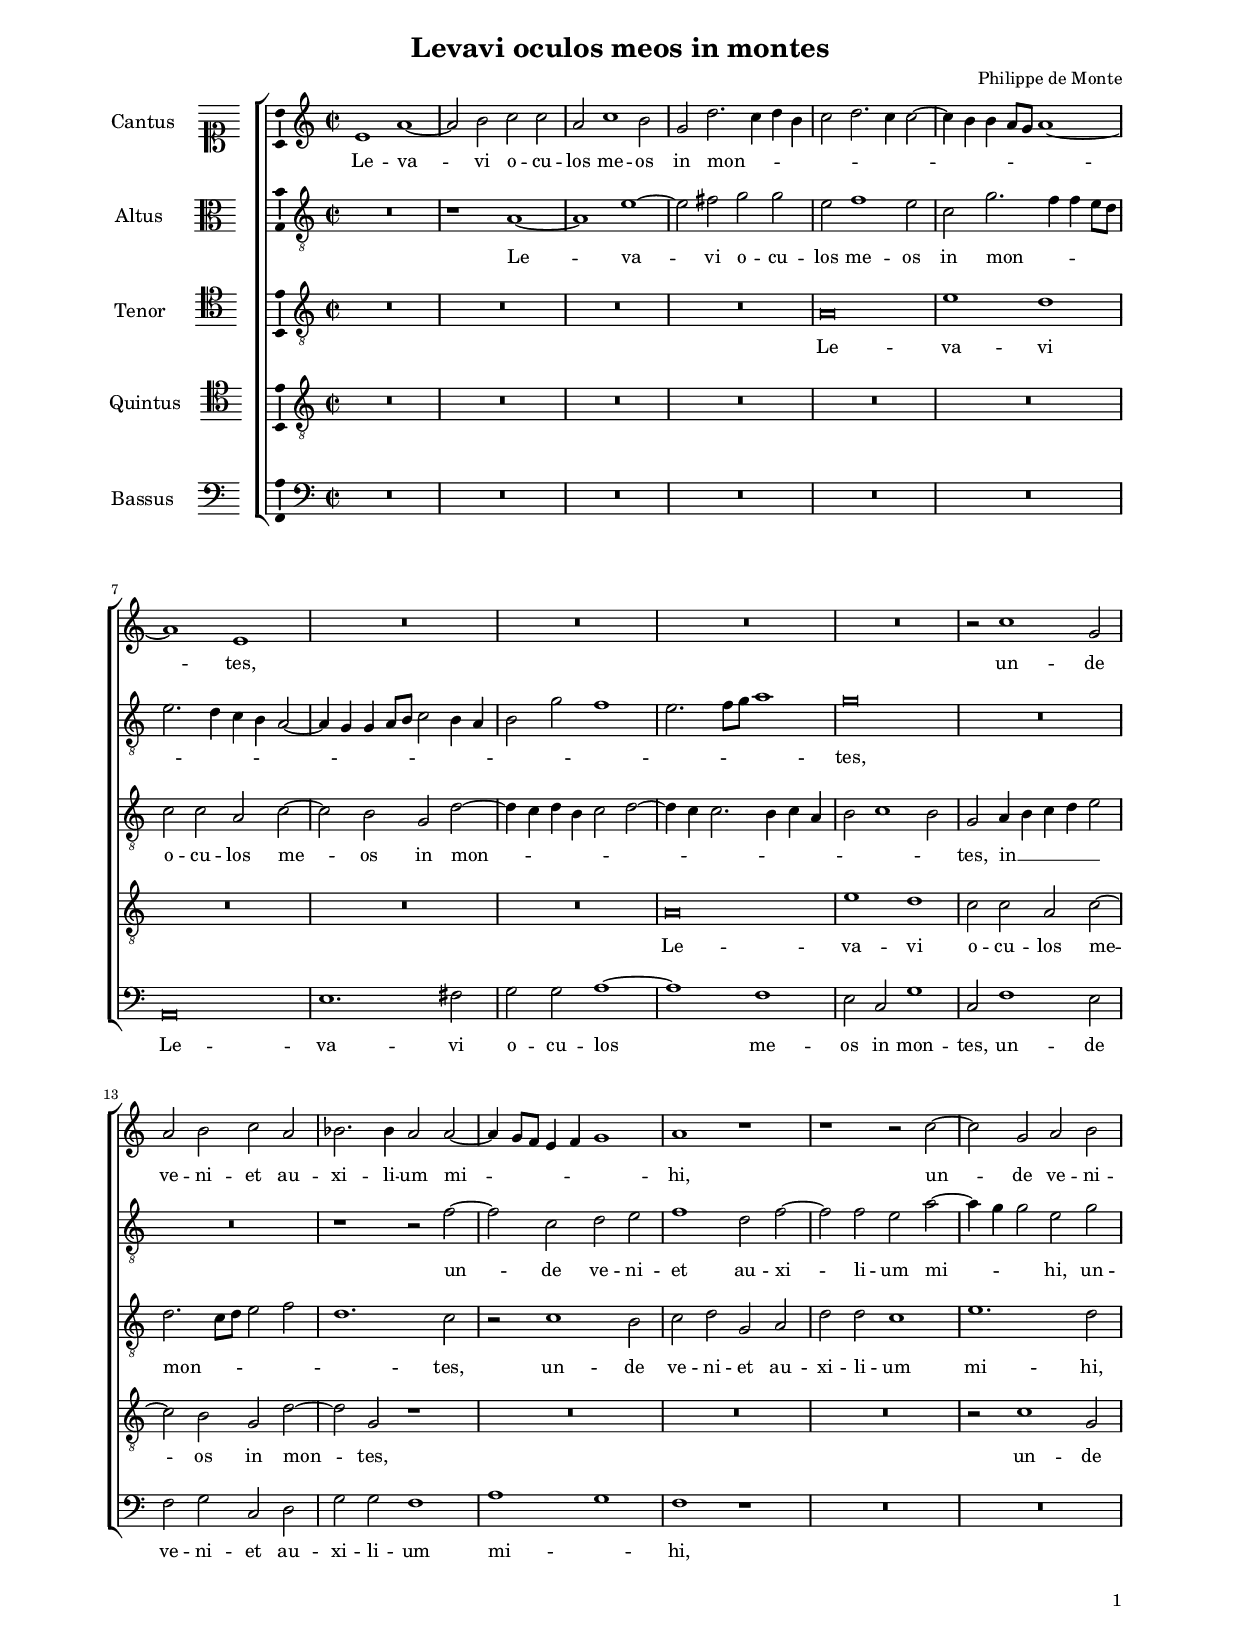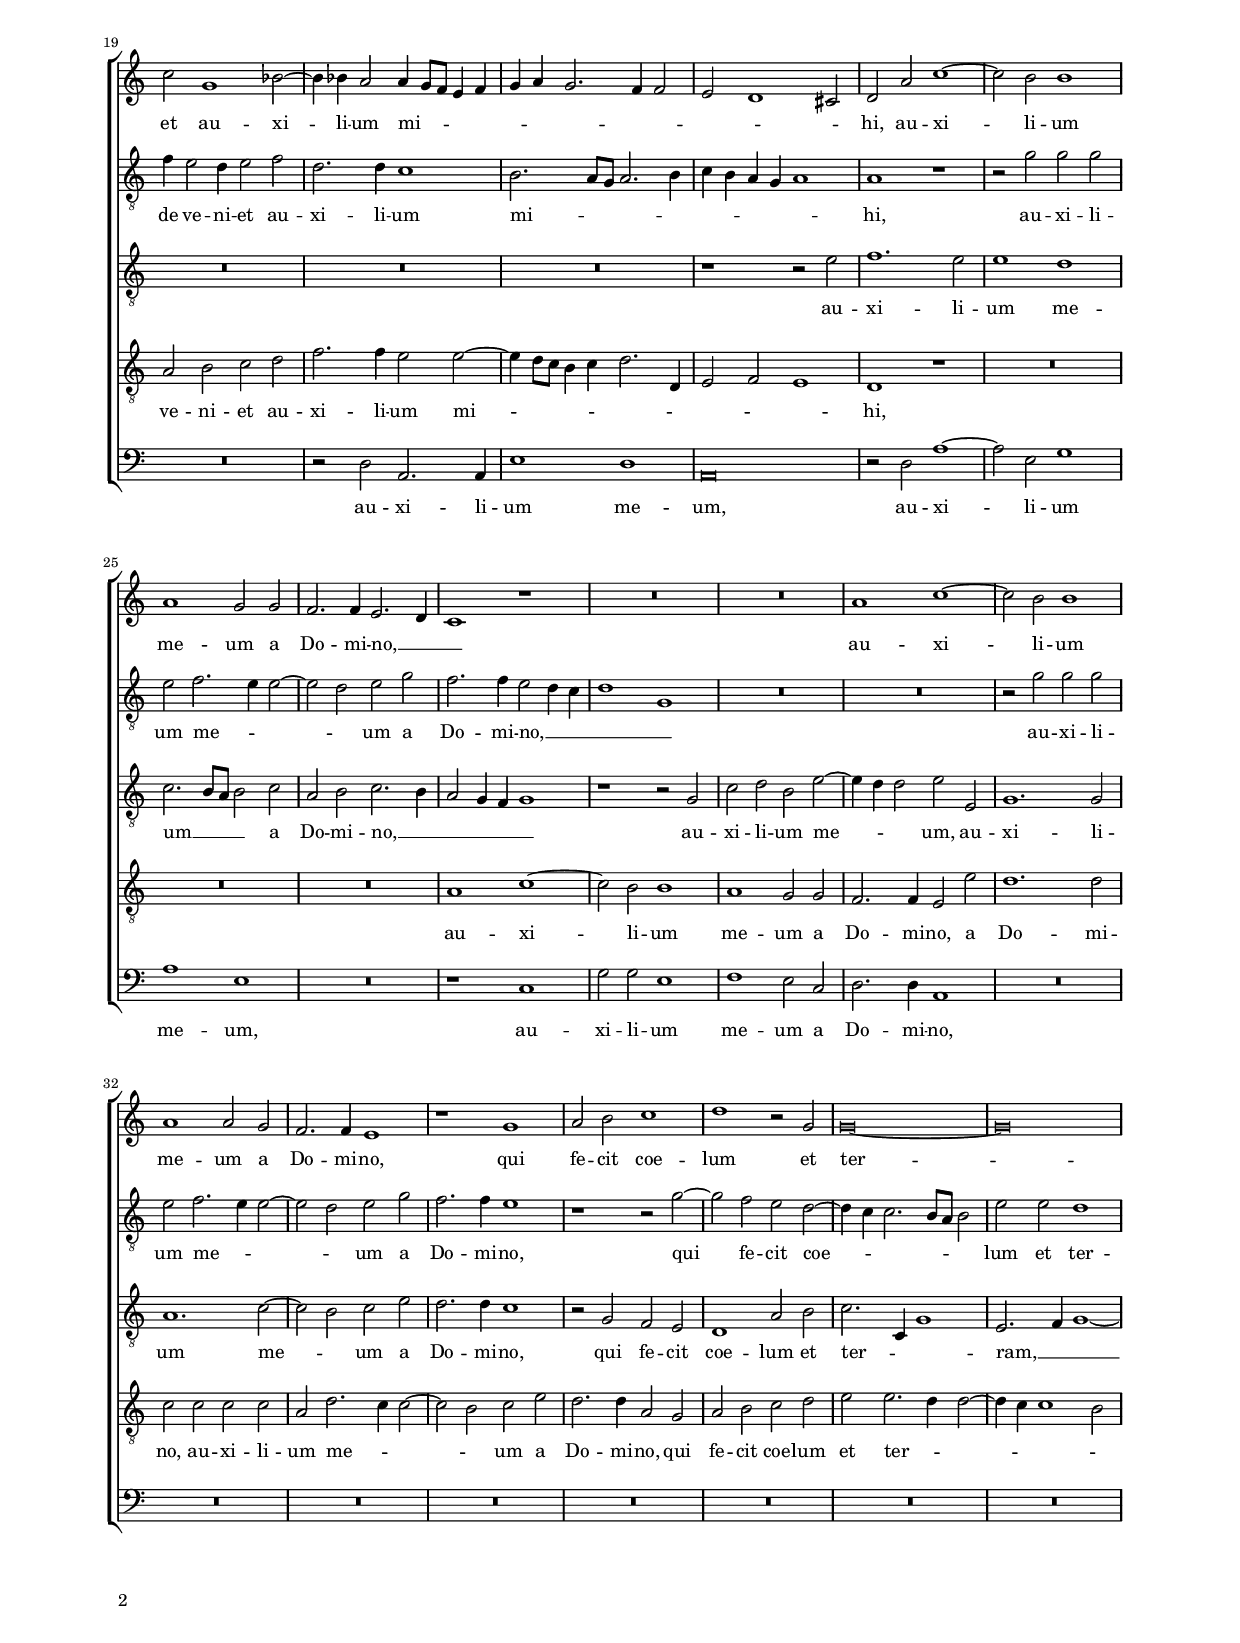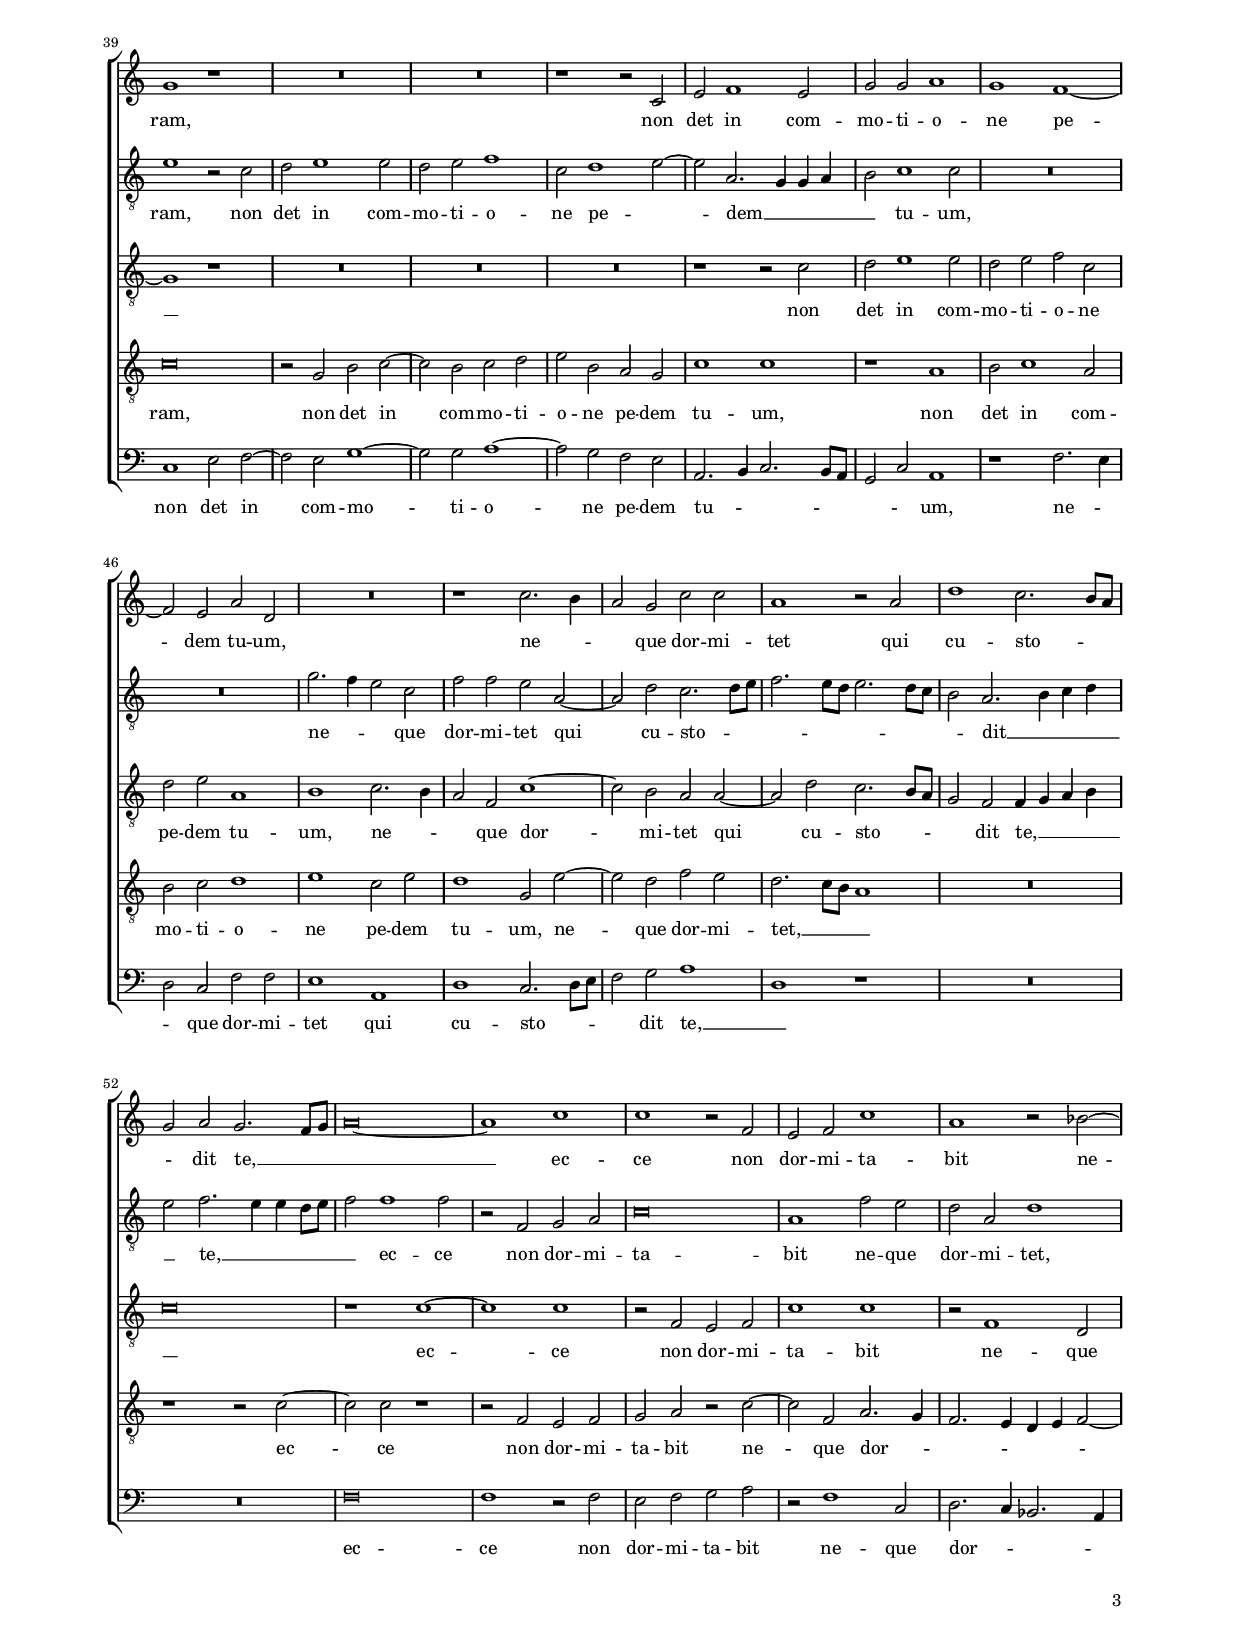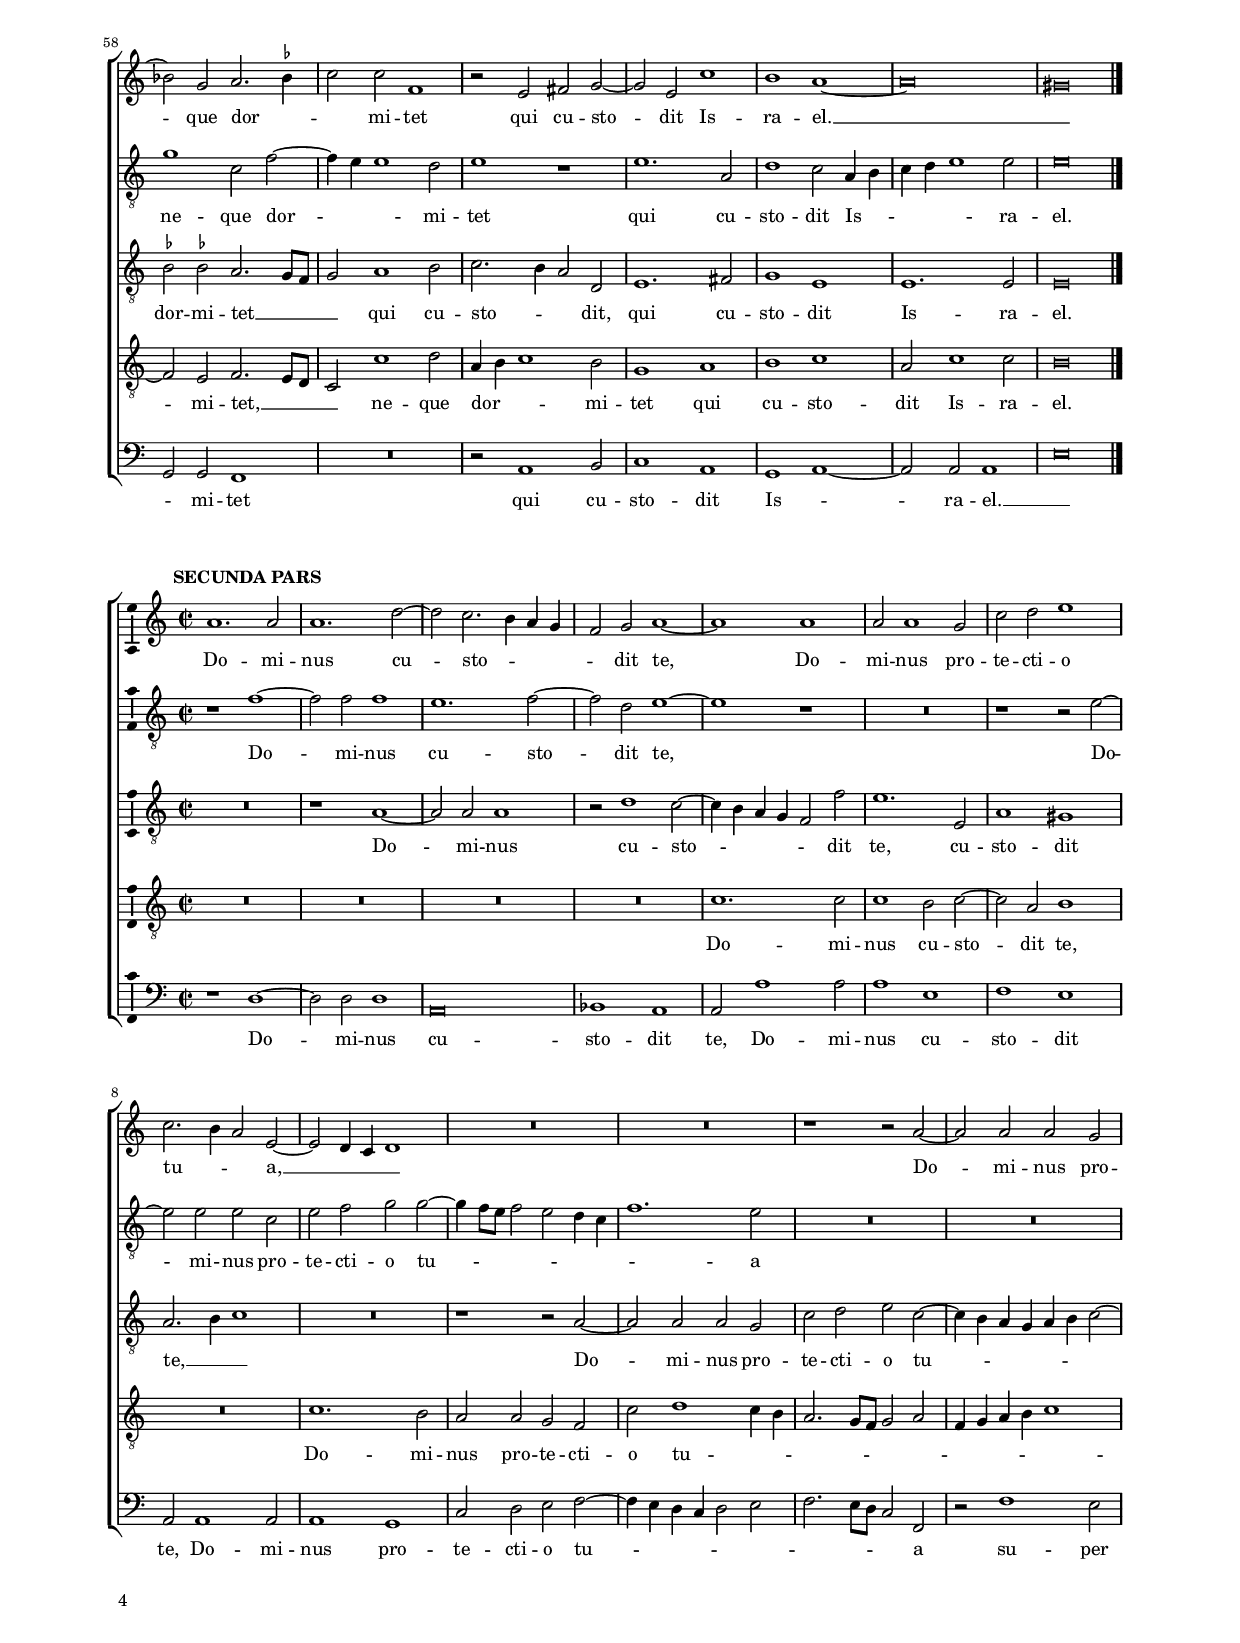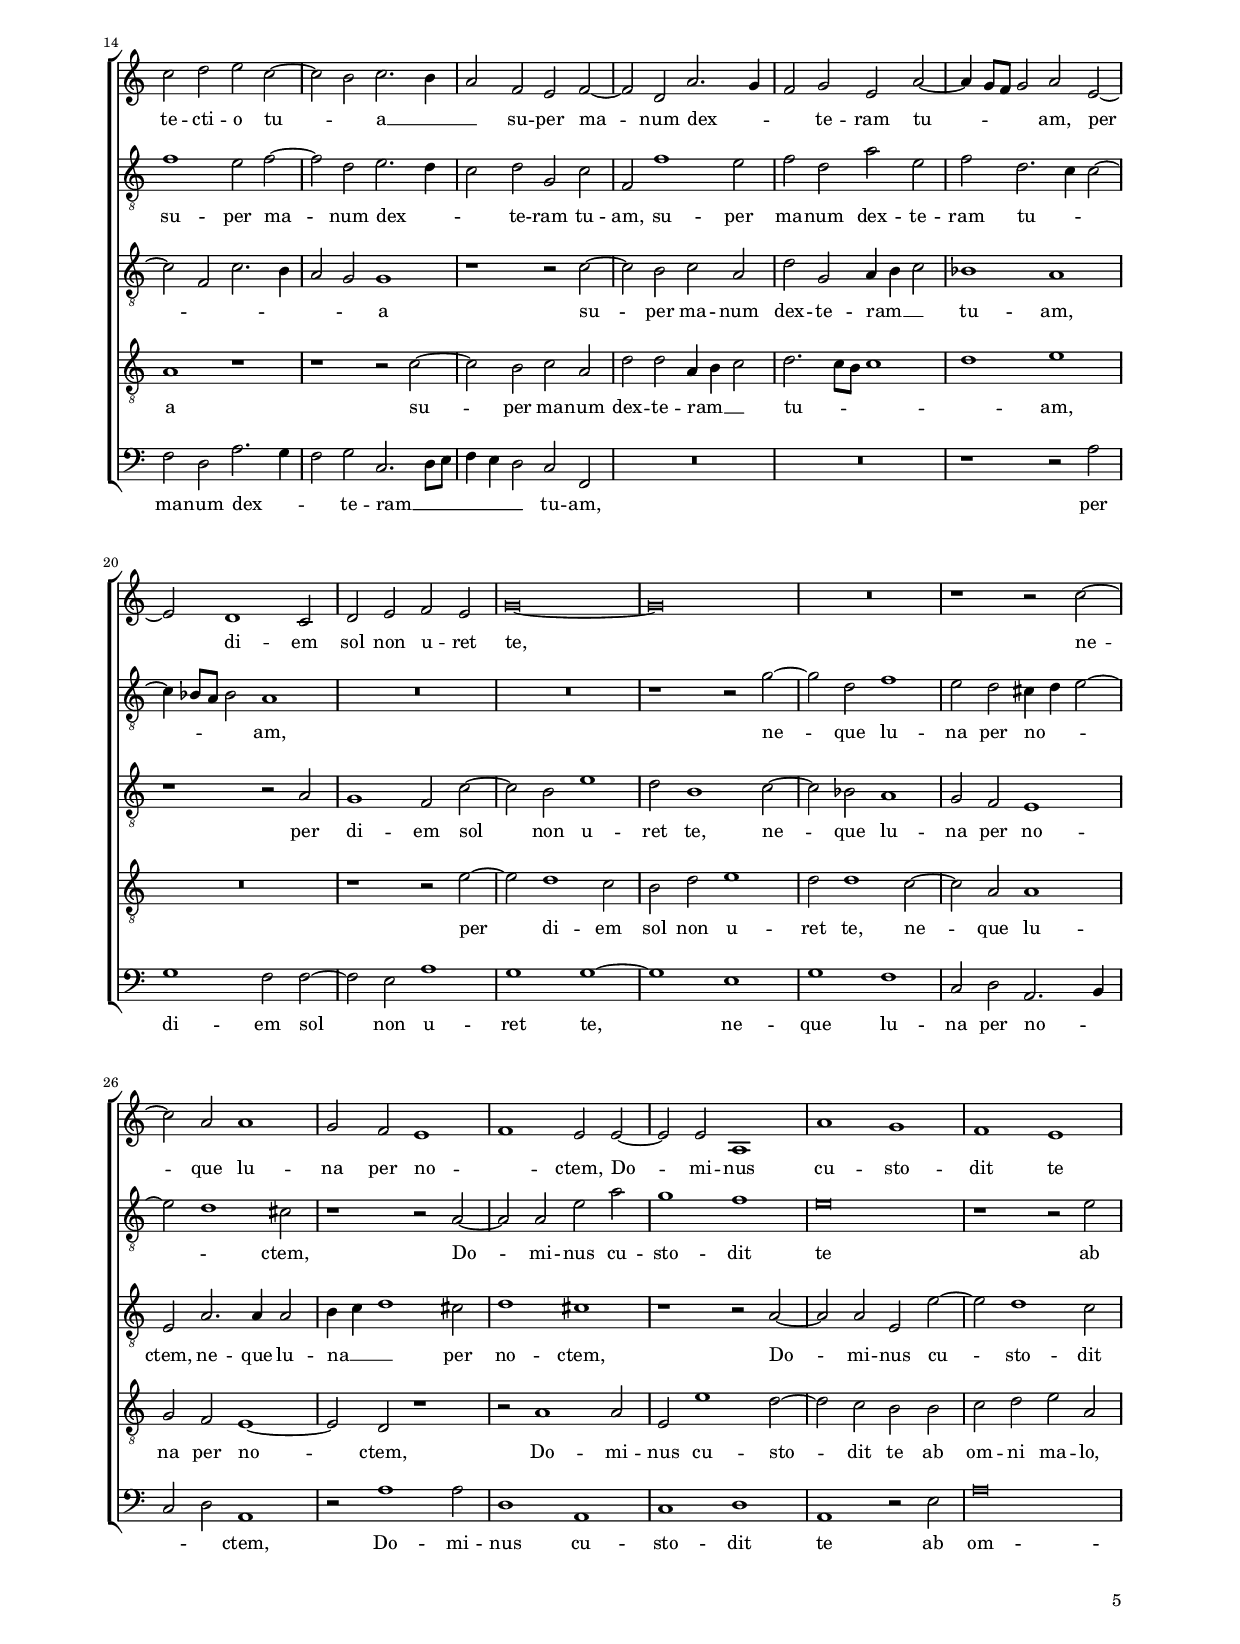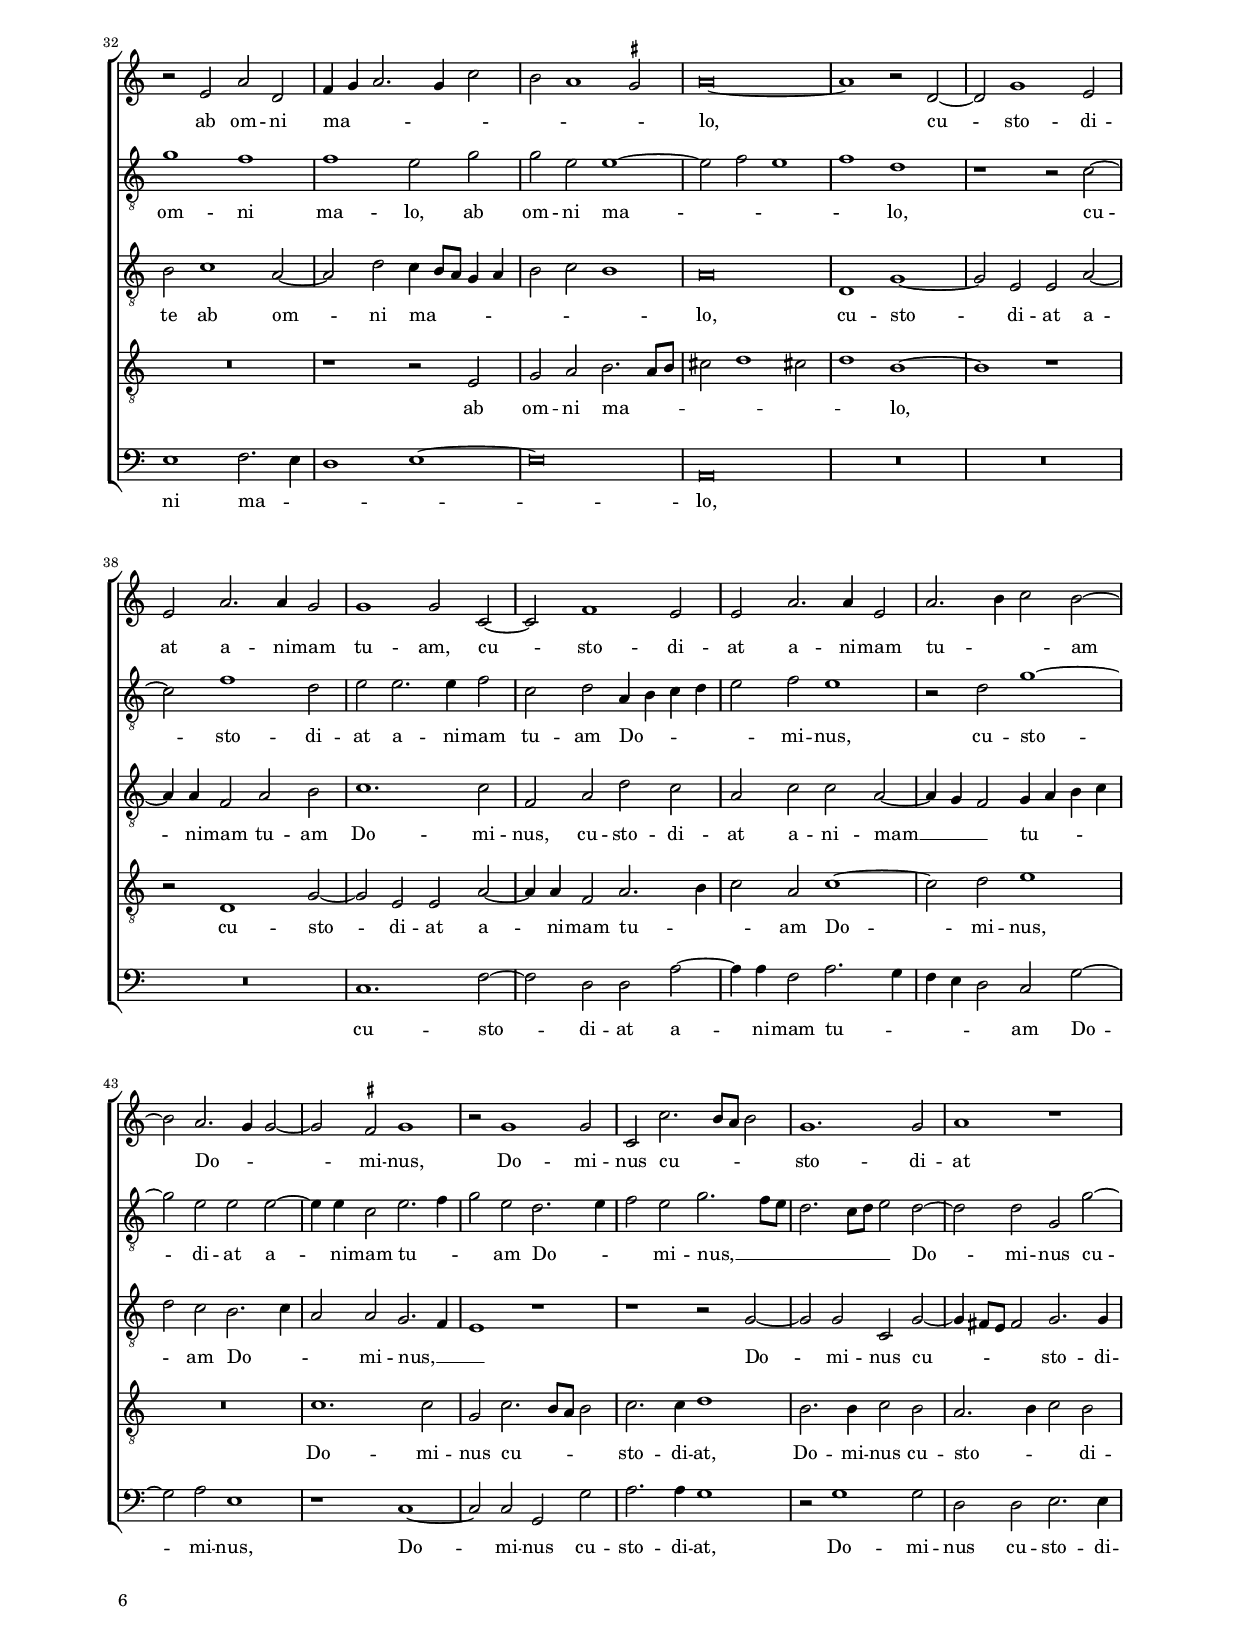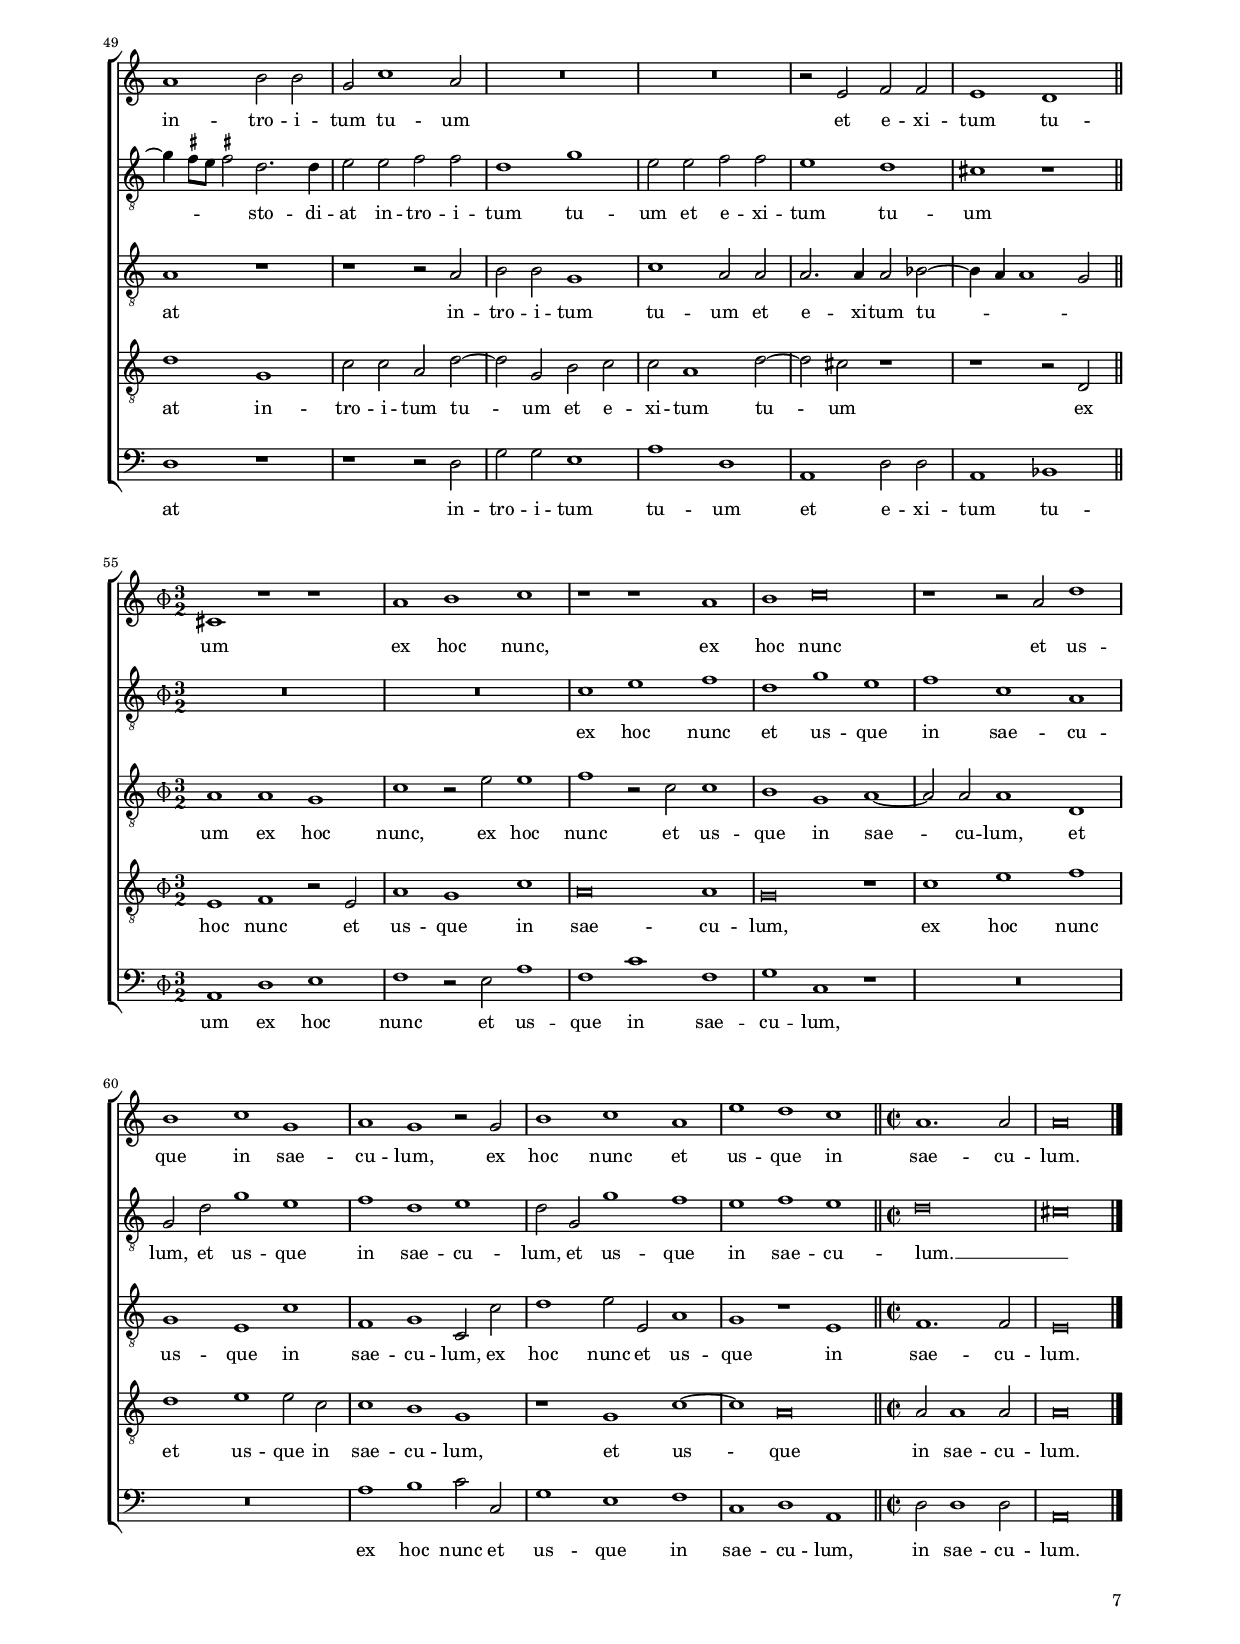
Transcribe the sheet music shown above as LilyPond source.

\header
{
  title="Levavi oculos meos in montes"
  composer="Philippe de Monte"
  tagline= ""
}

\version "2.22.0"
\language deutsch
#(set-global-staff-size 15)
% #(set-default-paper-size "letter")
#(ly:set-option 'point-and-click #f)



   #(define ((double-time-signature glyph a b) grob)
   (grob-interpret-markup grob
          (markup #:override '(baseline-skip . 2.5) #:number
                  (#:line ((markup (#:musicglyph glyph))
                           (#:fontsize -1 #:column (a b)))))))

	
	ficta = { \once \set suggestAccidentals = ##t }
	
	forget = #(define-music-function (music) (ly:music?) #{
		\accidentalStyle forget
		$music
		\accidentalStyle default
		#})
	

\paper
	{
	top-margin = 1.8 \cm
	bottom-margin = 1.2 \cm
	left-margin = 2 \cm
	right-margin = 2 \cm
	ragged-bottom = ##f
	ragged-last-bottom = ##f
	print-page-number = ##f
	score-system-spacing = #'((basic-distance . 16) (minimum-distance . 14) (padding . 5) (strechability . 150))
	system-system-spacing = #'((basic-distance . 16) (minimum-distance . 14) (padding . 5) (strechability . 150))
    oddFooterMarkup=\markup   \fill-line { "" \fromproperty #'page:page-number-string }
    evenFooterMarkup=\markup  \fill-line { \fromproperty #'page:page-number-string "" }
    last-bottom-spacing = #'((basic-distance . 12) (minimum-distance . 7) (padding . 4))
%	systems-per-page = 3
%	page-count = 6
%	min-systems-per-page = 3
	}

global = {
    % \set Staff.autoBeaming = ##f
	\key c \major
	\time 2/2 \set Score.measureLength = #(ly:make-moment 2/1)
    \set Score.tempoHideNote = ##t
    \tempo 2 = 90
    \skip 1*2*64 \bar "|."
	}
	

incipitcantus = \markup { \score {
	{
	\set Staff.instrumentName = \markup { \fontsize #1 "Cantus" }
	\key c \major
	\clef soprano
	s4 \bar ""
	}
	\layout  {
	raggedright = ##t
	indent = 1.8 \cm
	line-width = 2.5 \cm
	\context { \Staff \remove Time_signature_engraver }
	\override Staff.Clef.Y-extent = #'(0 . 0)
	}} \hspace #1 }
      
      
incipitaltus = \markup { \score {
	{
	\set Staff.instrumentName = \markup { \fontsize #1 "Altus" }
	\key c \major
	\clef alto
	s4 \bar ""
	}
	\layout  {
	raggedright = ##t
	indent = 1.8 \cm
	line-width = 2.5 \cm
	\context { \Staff \remove Time_signature_engraver }
	\override Staff.Clef.Y-extent = #'(0 . 0)
	}} \hspace #1 }


incipittenor = \markup { \score {
	{
	\set Staff.instrumentName = \markup { \fontsize #1 "Tenor" }
	\key c \major
	\clef tenor
	s4 \bar ""
	}
	\layout  {
	raggedright = ##t
	indent = 1.8 \cm
	line-width = 2.5 \cm
	\context { \Staff \remove Time_signature_engraver }
	\override Staff.Clef.Y-extent = #'(0 . 0)
	}} \hspace #1 }
      
      
incipitquintus = \markup { \score {
	{
	\set Staff.instrumentName = \markup { \fontsize #1 "Quintus" }
	\key c \major
	\clef tenor
	s4 \bar ""
	}
	\layout  {
	raggedright = ##t
	indent = 1.8 \cm
	line-width = 2.5 \cm
	\context { \Staff \remove Time_signature_engraver }
	\override Staff.Clef.Y-extent = #'(0 . 0)
	}} \hspace #1 }
      
      
incipitbassus = \markup { \score {
	{
	\set Staff.instrumentName = \markup { \fontsize #1 "Bassus" }
	\key c \major
	\clef bass
	s4 \bar ""
	}
	\layout  {
	raggedright = ##t
	indent = 1.8 \cm
	line-width = 2.5 \cm
	\context { \Staff \remove Time_signature_engraver }
	\override Staff.Clef.Y-extent = #'(0 . 0)
	}} \hspace #1 }


cantus =  \relative c''
	{
	e,1 a~
	a2 h c c
	a2 c1 h2
	g2 d'2. c4 d h
%5
	c2 d2. c4 c2~ |
	c4 h h a8 g a1~
	a1 e
	R\breve
	R\breve
%10
	R\breve |
	R\breve
	r2 c'1 g2
	a2 h c a
	b2. b4 a2 a~
%15
	a4 g8 f e4 f g1 |
	a1 r
	r1 r2 c~
	c2 g a h
	c2 g1 b2~
%20
	b4 b a2 a4 g8 f e4 f |
	g4 a g2. f4 f2
	e2 d1 cis2
	d2 a' c1~
	c2 h h1
%25
	a1 g2 g |
	f2. f4 e2. d4
	c1 r
	R\breve
	R\breve
%30
	a'1 c~ |
	c2 h h1
	a1 a2 g
	f2. f4 e1
	r1 g
%35
	a2 h c1 |
	d1 r2 g,
	g\breve~
	g\breve
	g1 r
%40
	R\breve |
	R\breve
	r1 r2 c,
	e2 f1 e2
	g2 g a1
%45
	g1 f~ |
	f2 e a d,
	R\breve
	r1 c'2. h4
	a2 g c c
%50
	a1 r2 a |
	d1 c2. h8 a
	g2 a g2. f8 g
	a\breve~
	a1 c
%55
	c1 r2 f, |
	e2 f c'1
	a1 r2 b~
	b2 g a2. \ficta b4
	c2 c f,1
%60
	r2 e fis g~ |
	g2 e c'1
	h1 a~
	a\breve
	gis\breve |
	}


altus =  \relative c'
	{
	R\breve
	r1 a~
	a1 e'~
	e2 fis g g
%5
	e2 f1 e2 |
	c2 g'2. f4 f e8 d
	e2. d4 c h a2~
	a4 g g a8 h c2 h4 a
	h2 g' f1
%10
	e2. f8 g a1 |
	g\breve
	R\breve
	R\breve
	r1 r2 f~
%15
	f2 c d e |
	f1 d2 f~
	f2 f e a~
	a4 g g2 e g
	f4 e2 d4 e2 f
%20
	d2. d4 c1 |
	h2. a8 g a2. h4
	c4 h a g a1
	a1 r
	r2 g' g g
%25
	e2 f2. e4 e2~ |
	e2 d e g
	f2. f4 e2 d4 c
	d1 g,
	R\breve
%30
	R\breve |
	r2 g' g g
	e2 f2. e4 e2~
	e2 d e g
	f2. f4 e1
%35
	r1 r2 g~ |
	g2 f e d~
	d4 c c2. h8 a h2
	e2 e d1
	e1 r2 c
%40
	d2 e1 e2 |
	d2 e f1
	c2 d1 e2~
	e2 a,2. g4 g a
	h2 c1 c2
%45
	R\breve |
	R\breve
	g'2. f4 e2 c
	f2 f e a,~
	a2 d c2. d8 e
%50
	f2. e8 d e2. d8 c |
	h2 a2. h4 c d
	e2 f2. e4 e d8 e
	f2 f1 f2
	r2 f, g a
%55
	c\breve |
	a1 f'2 e
	d2 a d1
	g1 c,2 f~
	f4 e e1 d2
%60
	e1 r |
	e1. a,2
	d1 c2 a4 h
	c4 d e1 e2
	e\breve |
	}


tenor =  \relative c'
	{
	R\breve
	R\breve
	R\breve
	R\breve
%5
	a\breve |
	e'1 d
	c2 c a c~
	c2 h g d'~
	d4 c d h c2 d~
%10
	d4 c c2. h4 c a |
	h2 c1 h2
	g2 a4 h c d e2
	d2. c8 d e2 f
	d1. c2
%15
	r2 c1 h2 |
	c2 d g, a
	d2 d c1
	e1. d2
	R\breve
%20
	R\breve |
	R\breve
	r1 r2 e
	f1. e2
	e1 d
%25
	c2. h8 a h2 c |
	a2 h c2. h4
	a2 g4 f g1
	r1 r2 g
	c2 d h e~
%30
	e4 d d2 e e, |
	g1. g2
	a1. c2~
	c2 h c e
	d2. d4 c1
%35
	r2 g f e |
	d1 a'2 h
	c2. c,4 g'1
	e2. f4 g1~
	g1 r
%40
	R\breve |
	R\breve
	R\breve
	r1 r2 c
	d2 e1 e2
%45
	d2 e f c |
	d2 e a,1
	h1 c2. h4
	a2 f c'1~
	c2 h a a~
%50
	a2 d c2. h8 a |
	g2 f f4 g a h
	c\breve
	r1 c~
	c1 c
%55
	r2 f, e f |
	c'1 c
	r2 f,1 d2
	\ficta b'2 \ficta b! a2. g8 f
	g2 a1 h2
%60
	c2. h4 a2 d, |
	e1. fis2
	g1 e
	e1. e2
	e\breve |        
	}


quintus  =  \relative c'
	{
	R\breve
	R\breve
	R\breve
	R\breve
%5
	R\breve |
	R\breve
	R\breve
	R\breve
	R\breve
%10
	a\breve |
	e'1 d
	c2 c a c~
	c2 h g d'~
	d2 g, r1
%15
	R\breve |
	R\breve
	R\breve
	r2 c1 g2
	a2 h c d
%20
	f2. f4 e2 e~ |
	e4 d8 c h4 c d2. d,4
	e2 f e1
	d1 r
	R\breve
%25
	R\breve |
	R\breve
	a'1 c~
	c2 h h1
	a1 g2 g
%30
	f2. f4 e2 e' |
	d1. d2
	c2 c c c
	a2 d2. c4 c2~
	c2 h c e
%35
	d2. d4 a2 g |
	a2 h c d
	e2 e2. d4 d2~
	d4 c c1 h2
	c\breve
%40
	r2 g h c~ |
	c2 h c d
	e2 h a g
	c1 c
	r1 a
%45
	h2 c1 a2 |
	h2 c d1
	e1 c2 e
	d1 g,2 e'~
	e2 d f e
%50
	d2. c8 h a1 |
	R\breve
	r1 r2 c~
	c2 c r1
	r2 f, e f
%55
	g2 a r c~ |
	c2 f, a2. g4
	f2. e4 d e f2~
	f2 e f2. e8 d
	c2 c'1 d2
%60
	a4 h c1 h2 |
	g1 a
	h1 c
	a2 c1 c2
	h\breve |
	}


bassus  =  \relative c
	{
	R\breve
	R\breve
	R\breve
	R\breve
%5
	R\breve |
	R\breve
	a\breve
	e'1. fis2
	g2 g a1~
%10
	a1 f |
	e2 c g'1
	c,2 f1 e2
	f2 g c, d
	g2 g f1
%15
	a1 g |
	f1 r
	R\breve
	R\breve
	R\breve
%20
	r2 d a2. a4 |
	e'1 d
	a\breve
	r2 d a'1~
	a2 e g1
%25
	a1 e |
	R\breve
	r1 c
	g'2 g e1
	f1 e2 c
%30
	d2. d4 a1 |
	R\breve
	R\breve
	R\breve
	R\breve
%35
	R\breve |
	R\breve
	R\breve
	R\breve
	c1 e2 f~
%40
	f2 e g1~ |
	g2 g a1~
	a2 g f e
	a,2. h4 c2. h8 a
	g2 c a1
%45
	r1 f'2. e4 |
	d2 c f f
	e1 a,
	d1 c2. d8 e
	f2 g a1
%50
	d,1 r |
	R\breve
	R\breve
	f\breve
	f1 r2 f
%55
	e2 f g a |
	r2 f1 c2
	d2. c4 b2. a4
	g2 g f1
	R\breve
%60
	r2 a1 h2 |
	c1 a
	g1 a~
	a2 a a1
	e'\breve |
	}


lyricscantus = \lyricmode {
	Le -- va -- vi o -- cu -- los me -- os in mon -- _ _ _ _ _ _ _ _ _ _ _ _ tes,
    un -- de ve -- ni -- et au -- xi -- li -- um mi -- _ _ _ _ _ hi,
    un -- de ve -- ni -- et au -- xi -- li -- um mi -- _ _ _ _ _ _ _ _ _ _ _ _ hi,
    au -- xi -- li -- um me -- um a Do -- mi -- no, __ _ _
    au -- xi -- li -- um me -- um a Do -- mi -- no,
    qui fe -- cit coe -- lum et ter -- ram,
    non det in com -- mo -- ti -- o -- ne pe -- dem tu -- um,
    ne -- _ _ que dor -- mi -- tet qui cu -- sto -- _ _ _ dit te, __ _ _ _
    ec -- ce non dor -- mi -- ta -- bit
    ne -- que dor -- _ _ mi -- tet qui cu -- sto -- dit Is -- ra -- el. __ _
	}


lyricsaltus = \lyricmode {
	Le -- va -- vi o -- cu -- los me -- os in mon -- _ _ _ _ _ _ _ _ _ _ _ _ _ _ _ _ _ _ _ _ _ _ _ tes,
    un -- de ve -- ni -- et au -- xi -- li -- um mi -- _ _ hi,
    un -- de ve -- ni -- et au -- xi -- li -- um mi -- _ _ _ _ _ _ _ _ _ hi,
    au -- xi -- li -- um me -- _ _ _ um a Do -- mi -- no, __ _ _ _ _
    au -- xi -- li -- um me -- _ _ _ um a Do -- mi -- no,
    qui fe -- cit coe -- _ _ _ _ _ lum et ter -- ram,
    non det in com -- mo -- ti -- o -- ne pe -- _ dem __ _ _ _ _ tu -- um,
    ne -- _ _ que dor -- mi -- tet qui cu -- sto -- _ _ _ _ _ _ _ _ _ dit __ _ _ _ _ te, __ _ _ _ _ _
    ec -- ce non dor -- mi -- ta -- bit
    ne -- que dor -- mi -- tet,
    ne -- que dor -- _ _ mi -- tet qui cu -- sto -- dit Is -- _ _ _ _ ra -- el.
	}


lyricstenor = \lyricmode {
	Le -- va -- vi o -- cu -- los me -- os in mon -- _ _ _ _ _ _ _ _ _ _ _ _ _ tes,
    in __ _ _ _ _ mon -- _ _ _ _ _ tes,
    un -- de ve -- ni -- et au -- xi -- li -- um mi -- hi,
    au -- xi -- li -- um me -- um __ _ _ _ a Do -- mi -- no, __ _ _ _ _ _
    au -- xi -- li -- um me -- _ _ um,
    au -- xi -- li -- um me -- _ um a Do -- mi -- no,
    qui fe -- cit coe -- lum et ter -- _ _ ram, __ _ _
    non det in com -- mo -- ti -- o -- ne pe -- dem tu -- um,
    ne -- _ _ que dor -- mi -- tet qui cu -- sto -- _ _ _ dit te, __ _ _ _ _
    ec -- ce non dor -- mi -- ta -- bit
    ne -- que dor -- mi -- tet __ _ _ _ qui cu -- sto -- _ _ dit,
    qui cu -- sto -- dit Is -- ra -- el.
	}


lyricsquintus = \lyricmode {
	Le -- va -- vi o -- cu -- los me -- os in mon -- tes,
    un -- de ve -- ni -- et au -- xi -- li -- um mi -- _ _ _ _ _ _ _ _ _ hi,
    au -- xi -- li -- um me -- um a Do -- mi -- no,
    a Do -- mi -- no,
    au -- xi -- li -- um me -- _ _ _ um a Do -- mi -- no,
    qui fe -- cit coe -- lum et ter -- _ _ _ _ _ ram,
    non det in com -- mo -- ti -- o -- ne pe -- dem tu -- um,
    non det in com -- mo -- ti -- o -- ne pe -- dem tu -- um,
    ne -- que dor -- mi -- tet, __ _ _ _
    ec -- ce non dor -- mi -- ta -- bit
    ne -- que dor -- _ _ _ _ _ _ mi -- tet, __ _ _ _ 
    ne -- que dor -- _ _ mi -- tet qui cu -- sto -- dit Is -- ra -- el.
	}


lyricsbassus = \lyricmode {
	Le -- va -- vi o -- cu -- los me -- os in mon -- tes,
    un -- de ve -- ni -- et au -- xi -- li -- um mi -- _ hi,
    au -- xi -- li -- um me -- um,
    au -- xi -- li -- um me -- um,
    au -- xi -- li -- um me -- um a Do -- mi -- no,
    non det in com -- mo -- ti -- o -- ne pe -- dem tu -- _ _ _ _ _ _ um,
    ne -- _ _ que dor -- mi -- tet qui cu -- sto -- _ _ _ dit te, __ _
    ec -- ce non dor -- mi -- ta -- bit
    ne -- que dor -- _ _ _ _ mi -- tet qui cu -- sto -- dit Is -- _ ra -- el. __ _
	}


\score
{  
	\transpose c c {
	\new ChoirStaff \with { \override StaffGrouper.staff-staff-spacing.basic-distance = #12 }
	<<

	\new Staff << \global
	\new Voice="v1" {
		\set Staff.instrumentName=\incipitcantus
		\set Staff.midiInstrument = "reed organ"
		\clef violin
		\cantus }
	\new Lyrics \lyricsto "v1" {\lyricscantus }
	>>


	\new Staff << \global
	\new Voice="v2" {
		\set Staff.instrumentName=\incipitaltus
		\set Staff.midiInstrument = "reed organ"
        \clef "G_8"
		\altus}
	\new Lyrics \lyricsto "v2" {\lyricsaltus }
	>>


	\new Staff << \global
	\new Voice="v3" {
		\set Staff.instrumentName=\incipittenor
		\set Staff.midiInstrument = "reed organ"
		\clef "G_8"
		\tenor }
	\new Lyrics \lyricsto "v3" {\lyricstenor }
	>>


	\new Staff << \global
	\new Voice="v5" {
		\set Staff.instrumentName=\incipitquintus
		\set Staff.midiInstrument = "reed organ"
		\clef "G_8"
		\quintus}
	\new Lyrics \lyricsto "v5" {\lyricsquintus }
	>>


	\new Staff << \global
	\new Voice="v4" {
		\set Staff.instrumentName=\incipitbassus
		\set Staff.midiInstrument = "reed organ"
		\clef bass
		\bassus }
	\new Lyrics \lyricsto "v4" {\lyricsbassus}
	>>

	>>
	} % transpose

	\layout
	{
	indent = 2.5 \cm
	\context { \Staff \override TimeSignature.break-visibility = #end-of-line-invisible }
	\context { \Lyrics \override VerticalAxisGroup.nonstaff-relatedstaff-spacing.padding = #1.4 }
%	\context { \Lyrics \override LyricText.font-size = #1 }
	\context { \Staff \consists "Ambitus_engraver" }
	\context { \Score \override BarNumber.padding = #2 }
	\context { \Voice \override NoteHead.style = #'baroque }
	}


\midi
	{
	}

}

%%%%%%%%%%%%%%%%%%%%  SECUNDA PARS %%%%%%%%%%%%%%%%%%%%


global = {
	\key c \major
	\time 2/2 \set Score.measureLength = #(ly:make-moment 2/1)
    \set Score.tempoHideNote = ##t
    \tempo 2 = 90
    \skip 1*2*54 \bar "||"
    \once \override Score.TimeSignature.stencil = #(double-time-signature "timesig.mensural34" "3" "2") \time 6/2
    \tempo 1 = 90
    \skip 1*3*9 \bar "||"
    \time 2/2 \set Score.measureLength = #(ly:make-moment 2/1)
    \tempo 2 = 90
    \skip 1*2*2 \bar "|."
	}


cantus =  \relative c''
	{
    a1. a2    
	a1. d2~
	d2 c2. h4 a g
	f2 g a1~
%5
	a1 a |
	a2 a1 g2
	c2 d e1
	c2. h4 a2 e~
	e2 d4 c d1
%10
	R\breve |
	R\breve
	r1 r2 a'~
	a2 a a g
	c2 d e c~
%15
	c2 h c2. h4 |
	a2 f e f~
	f2 d a'2. g4
	f2 g e a~
	a4 g8 f g2 a e~
%20
	e2 d1 c2 |
	d2 e f e
	g\breve~
	g\breve
	R\breve
%25
	r1 r2 c~ |
	c2 a a1
	g2 f e1
	f1 e2 e~
	e2 e a,1
%30
	a'1 g |
	f1 e
	r2 e a d,
	f4 g a2. g4 c2
	h2 a1 \ficta gis2
%35
	a\breve~ |
	a1 r2 d,~
	d2 g1 e2
	e2 a2. a4 g2
	g1 g2 c,~
%40
	c2 f1 e2 |
	e2 a2. a4 e2
	a2. h4 c2 h~
	h2 a2. g4 g2~
	g2 \ficta fis g1
%45
	r2 g1 g2 |
	c,2 c'2. h8 a h2
	g1. g2
	a1 r
	a1 h2 h
%50
	g2 c1 a2 |
	R\breve
	R\breve
	r2 e f f
	e1 d
%55
% Triple time
	cis1 r r |   
	a'1 h c
	r1 r a
	h1 c\breve
	r1 r2 a d1
%60
	h1 c g |
	a1 g r2 g
	h1 c a
	e'1 d c
% End of triple time
	a1. a2
%65
	a\breve |
	}


altus =  \relative c'
	{
	r1 f~
	f2 f f1
	e1. f2~
	f2 d e1~
%5
	e1 r |
	R\breve
	r1 r2 e~
	e2 e e c
	e2 f g g~
%10
	g4 f8 e f2 e d4 c |
	f1. e2
	R\breve
	R\breve
	f1 e2 f~
%15
	f2 d e2. d4 |
	c2 d g, c
	f,2 f'1 e2
	f2 d a' e
	f2 d2. c4 c2~
%20
	c4 b8 a b2 a1 |
	R\breve
	R\breve
	r1 r2 g'~
	g2 d f1
%25
	e2 d cis4 d e2~ |
	e2 d1 cis2
	r1 r2 a~
	a2 a e' a
	g1 f
%30
	e\breve |
	r1 r2 e
	g1 f
	f1 e2 g
	g2 e e1~
%35
	e2 f e1 |
	f1 d
	r1 r2 c~
	c2 f1 d2
	e2 e2. e4 f2
%40
	c2 d a4 h c d |
	e2 f e1
	r2 d g1~
	g2 e e e~
	e4 e c2 e2. f4
%45
	g2 e d2. e4 |
	f2 e g2. f8 e
	d2. c8 d e2 d~
	d2 d g, g'~
	g4 \ficta fis8 e \ficta fis!2 d2. d4
%50
	e2 e f f |
	d1 g
	e2 e f f
	e1 d
	cis1 r
%55
% Triple time
	R\breve.
	R\breve.
	c1 e f
	d1 g e
	f1 c a
%60
	g2 d' g1 e |
	f1 d e
	d2 g, g'1 f
	e1 f e
% End of triple time
    d\breve
%65
	cis\breve |
	}


tenor =  \relative c'
	{
	R\breve
	r1 a~
	a2 a a1
	r2 d1 c2~
%5
	c4 h a g f2 f' |
	e1. e,2
	a1 gis
	a2. h4 c1
	R\breve
%10
	r1 r2 a~ |
	a2 a a g
	c2 d e c~
	c4 h a g a h c2~
	c2 f, c'2. h4
%15
	a2 g g1 |
	r1 r2 c~
	c2 h c a
	d2 g, a4 h c2
	b1 a
%20
	r1 r2 a |
	g1 f2 c'~
	c2 h e1
	d2 h1 c2~
	c2 b a1
%25
	g2 f e1 |
	e2 a2. a4 a2
	h4 c d1 cis2
	d1 cis
	r1 r2 a~
%30
	a2 a e e'~ |
	e2 d1 c2
	h2 c1 a2~
	a2 d c4 h8 a g4 a
	h2 c h1
%35
	a\breve |
	d,1 g~
	g2 e e a~
	a4 a f2 a h
	c1. c2
%40
	f,2 a d c |
	a2 c c a~
	a4 g f2 g4 a h c
	d2 c h2. c4
	a2 a g2. f4
%45
	e1 r |
	r1 r2 g~
	g2 g c, g'~
	g4 fis8 e fis2 g2. g4
	a1 r
%50
	r1 r2 a |
	h2 h g1
	c1 a2 a
	a2. a4 a2 b~
	b4 a a1 g2
%55
% Triple time
	a1 a g |
	c1 r2 e e1
	f1 r2 c c1
	h1 g a~
	a2 a a1 d,
%60
	g1 e c' |
	f,1 g c,2 c'
	d1 e2 e, a1
	g1 r e
% End of triple time
	f1. f2
%65
	e\breve |
	}


quintus  =  \relative c'
	{
	R\breve
	R\breve
	R\breve
	R\breve
%5
	c1. c2 |
	c1 h2 c~
	c2 a h1
	R\breve
	c1. h2
%10
	a2 a g f |
	c'2 d1 c4 h
	a2. g8 f g2 a
	f4 g a h c1
	a1 r
%15
	r1 r2 c~ |
	c2 h c a
	d2 d a4 h c2
	d2. c8 h c1
	d1 e
%20
	R\breve |
	r1 r2 e~
	e2 d1 c2
	h2 d e1
	d2 d1 c2~
%25
	c2 a a1 |
	g2 f e1~
	e2 d r1
	r2 a'1 a2
	e2 e'1 d2~
%30
	d2 c h h |
	c2 d e a,
	R\breve
	r1 r2 e
	g2 a h2. a8 h
%35
	cis2 d1 cis!2 |
	d1 h~
	h1 r
	r2 d,1 g2~
	g2 e e a~
%40
	a4 a f2 a2. h4 |
	c2 a c1~
	c2 d e1
	R\breve
	c1. c2
%45
	g2 c2. h8 a h2 |
	c2. c4 d1
	h2. h4 c2 h
	a2. h4 c2 h
	d1 g,
%50
	c2 c a d~ |
	d2 g, h c
	c2 a1 d2~
	d2 cis r1
	r1 r2 d,
%55
% Triple time
	e1 f r2 e |
	a1 g c
	a\breve a1
	g\breve r1
	c1 e f
%60
	d1 e e2 c |
	c1 h g
	r1 g c~
	c1 a\breve
% End of triple time
	a2 a1 a2
%65
	a\breve |
	}


bassus  =  \relative c
	{
	r1 d~
	d2 d d1
	a\breve
	b1 a
%5
	a2 a'1 a2 |
	a1 e
	f1 e
	a,2 a1 a2
	a1 g
%10
	c2 d e f~ |
	f4 e d c d2 e
	f2. e8 d c2 f,
	r2 f'1 e2
	f2 d a'2. g4
%15
	f2 g c,2. d8 e |
	f4 e d2 c f,
	R\breve
	R\breve
	r1 r2 a'
%20
	g1 f2 f~ |
	f2 e a1
	g1 g~
	g1 e
	g1 f
%25
	c2 d a2. h4 |
	c2 d a1
	r2 a'1 a2
	d,1 a
	c1 d
%30
	a1 r2 e' |
	a\breve
	e1 f2. e4
	d1 e~
	e\breve
%35
	a,\breve |
	R\breve
	R\breve
	R\breve
	c1. f2~
%40
	f2 d d a'~ |
	a4 a f2 a2. g4
	f4 e d2 c g'~
	g2 a e1
	r1 c~
%45
	c2 c g g' |
	a2. a4 g1
	r2 g1 g2
	d2 d e2. e4
	d1 r
%50
	r1 r2 d |
	g2 g e1
	a1 d,
	a1 d2 d
	a1 b
%55
% Triple time
	a1 d e |
	f1 r2 e a1
	f1 c' f,
	g1 c, r
	R\breve.
%60
	R\breve. |
	a'1 h c2 c,
	g'1 e f
	c1 d a
% End of triple time
	d2 d1 d2
%65
	a\breve |
	}


lyricscantus = \lyricmode {
	Do -- mi -- nus cu -- sto -- _ _ _ _ dit te,
    Do -- mi -- nus pro -- te -- cti -- o tu -- _ _ a, __ _ _ _
    Do -- mi -- nus pro -- te -- cti -- o tu -- _ a __ _ _
    su -- per ma -- num dex -- _ _ te -- ram tu -- _ _ _ am,
    per di -- em sol non u -- ret te,
    ne -- que lu -- na per no -- _ ctem,
    Do -- mi -- nus cu -- sto -- dit te ab om -- ni ma -- _ _ _ _ _ _ _ lo,
    cu -- sto -- di -- at a -- ni -- mam tu -- am,
    cu -- sto -- di -- at a -- ni -- mam tu -- _ _ am Do -- _ _ mi -- nus,
    Do -- mi -- nus cu -- _ _ _ sto -- di -- at in -- tro -- i -- tum tu -- um et e -- xi -- tum tu -- um
    ex hoc nunc,
    ex hoc nunc et us -- que in sae -- cu -- lum,
    ex hoc nunc et us -- que in sae -- cu -- lum.
	}


lyricsaltus = \lyricmode {
	Do -- mi -- nus cu -- sto -- dit te,
    Do -- mi -- nus pro -- te -- cti -- o tu -- _ _ _ _ _ _ _ a
    su -- per ma -- num dex -- _ _ te -- ram tu -- am,
    su -- per ma -- num dex -- te -- ram tu -- _ _ _ _ _ am,
    ne -- que lu -- na per no -- _ _ _ ctem,
    Do -- mi -- nus cu -- sto -- dit te ab om -- ni ma -- lo,
    ab om -- ni ma -- _ _ _ lo,
    cu -- sto -- di -- at a -- ni -- mam tu -- am Do -- _ _ _ _ mi -- nus,
    cu -- sto -- di -- at a -- ni -- mam tu -- _ _ am Do -- _ _ mi -- nus, __ _ _ _ _ _ _
    Do -- mi -- nus cu -- _ _ _ sto -- di -- at in -- tro -- i -- tum tu -- um et e -- xi -- tum tu -- um
    ex hoc nunc et us -- que in sae -- cu -- lum,
    et us -- que in sae -- cu -- lum,
    et us -- que in sae -- cu -- lum. __ _
	}


lyricstenor = \lyricmode {
	Do -- mi -- nus cu -- sto -- _ _ _ _ dit te,
    cu -- sto -- dit te, __ _ _
    Do -- mi -- nus pro -- te -- cti -- o tu -- _ _ _ _ _ _ _ _ _ _ _ a
    su -- per ma -- num dex -- te -- ram __ _ _ tu -- am,
    per di -- em sol non u -- ret te,
    ne -- que lu -- na per no -- ctem,
    ne -- que lu -- na __ _ _ per no -- ctem,
    Do -- mi -- nus cu -- sto -- dit te ab om -- ni ma -- _ _ _ _ _ _ _ lo,
    cu -- sto -- di -- at a -- ni -- mam tu -- am Do -- mi -- nus,
    cu -- sto -- di -- at a -- ni -- mam __ _ _ tu -- _ _ _ _ am Do -- _ _ mi -- nus, __ _ _
    Do -- mi -- nus cu -- _ _ _ sto -- di -- at in -- tro -- i -- tum tu -- um et e -- xi -- tum tu -- _ _ _ um
    ex hoc nunc,
    ex hoc nunc et us -- que in sae -- cu -- lum,
    et us -- que in sae -- cu -- lum,
    ex hoc nunc et us -- que in sae -- cu -- lum.
	}


lyricsquintus = \lyricmode {
	Do -- mi -- nus cu -- sto -- dit te,
    Do -- mi -- nus pro -- te -- cti -- o tu -- _ _ _ _ _ _ _ _ _ _ _ _ a
    su -- per ma -- num dex -- te -- ram __ _ _ tu -- _ _ _ _ am,
    per di -- em sol non u -- ret te,
    ne -- que lu -- na per no -- ctem,
    Do -- mi -- nus cu -- sto -- dit te ab om -- ni ma -- lo,
    ab om -- ni ma -- _ _ _ _ _ _ lo,
    cu -- sto -- di -- at a -- ni -- mam tu -- _ _ am Do -- mi -- nus,
    Do -- mi -- nus cu -- _ _ _ sto -- di -- at,
    Do -- mi -- nus cu -- sto -- _ _ di -- at in -- tro -- i -- tum tu -- um et e -- xi -- tum tu -- um
    ex hoc nunc et us -- que in sae -- cu -- lum,
    ex hoc nunc et us -- que in sae -- cu -- lum,
    et us -- que in sae -- cu -- lum.
	}


lyricsbassus = \lyricmode {
	Do -- mi -- nus cu -- sto -- dit te,
    Do -- mi -- nus cu -- sto -- dit te,
    Do -- mi -- nus pro -- te -- cti -- o tu -- _ _ _ _ _ _ _ _ _ a
    su -- per ma -- num dex -- _ _ te -- ram __ _ _ _ _ _ tu -- am,
    per di -- em sol non u -- ret te,
    ne -- que lu -- na per no -- _ _ _ ctem,
    Do -- mi -- nus cu -- sto -- dit te ab om -- ni ma -- _ _ _ lo,
    cu -- sto -- di -- at a -- ni -- mam tu -- _ _ _ _ am Do -- mi -- nus,
    Do -- mi -- nus cu -- sto -- di -- at,
    Do -- mi -- nus cu -- sto -- di -- at in -- tro -- i -- tum tu -- um et e -- xi -- tum tu -- um
    ex hoc nunc et us -- que in sae -- cu -- lum,
    ex hoc nunc et us -- que in sae -- cu -- lum,
    in sae -- cu -- lum.
	}


\score
	{  
	\transpose c c {
	\new ChoirStaff \with { \override StaffGrouper.staff-staff-spacing.basic-distance = #12 }
	<<

	\new Staff <<\global
	\new Voice="v1" {
	  %\set Staff.instrumentName=Cantus
      %\set Staff.instrumentName=\incipitcantus
		\set Staff.midiInstrument = "reed organ"
		\clef violin
		\cantus }
	\new Lyrics \lyricsto "v1" {\lyricscantus }
	>>


	\new Staff << \global
	\new Voice="v2" {
	  %\set Staff.instrumentName=Altus
      %\set Staff.instrumentName=\incipitaltus
		\set Staff.midiInstrument = "reed organ"
		\clef "G_8"
		\altus}
	\new Lyrics \lyricsto "v2" {\lyricsaltus }
	>>


	\new Staff <<\global
	\new Voice="v3" {
	  %\set Staff.instrumentName=Tenor
      %\set Staff.instrumentName=\incipittenor
		\set Staff.midiInstrument = "reed organ"
		\clef "G_8"
		\tenor }
	\new Lyrics \lyricsto "v3" {\lyricstenor }
	>>


	\new Staff << \global
	\new Voice="v5" {
	  %\set Staff.instrumentName=Quintus
      %\set Staff.instrumentName=\incipitquintus
		\set Staff.midiInstrument = "reed organ"
		\clef "G_8"
		\quintus}
	\new Lyrics \lyricsto "v5" {\lyricsquintus }
	>>


	\new Staff <<\global
	\new Voice="v4" {
	  %\set Staff.instrumentName=Bassus
      %\set Staff.instrumentName=\incipitbassus
		\set Staff.midiInstrument = "reed organ"
		\clef bass
		\bassus }
	\new Lyrics \lyricsto "v4" {\lyricsbassus}
	>>
	
	>>
	} % transpose

	\layout
	{
	indent = 0 \cm
	\context { \Staff \override TimeSignature.break-visibility = #end-of-line-invisible }
	\context { \Lyrics \override VerticalAxisGroup.nonstaff-relatedstaff-spacing.padding = #1.4 }
%	\context { \Lyrics \override LyricText.font-size = #1 }
	\context { \Staff \consists "Ambitus_engraver" }
	\context { \Score \override BarNumber.padding = #2 }
	\context { \Voice \override NoteHead.style = #'baroque }
	}

    \header { piece = \markup { \raise #2 \hspace # 7 \bold "SECUNDA PARS"} }

\midi
	{
	}
	
    }

% EOF
